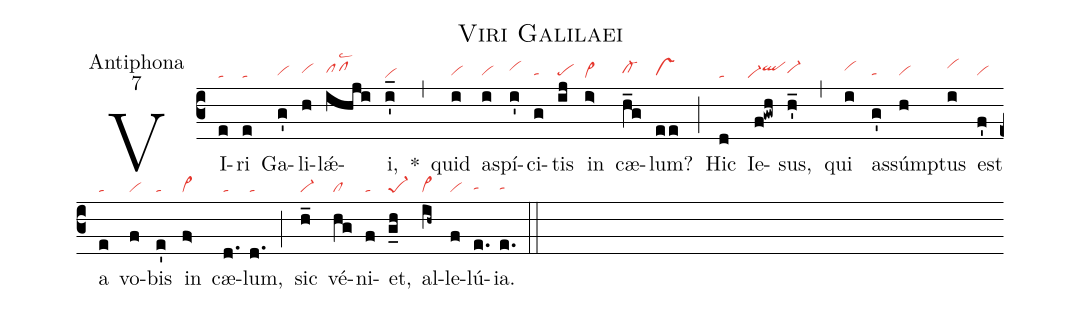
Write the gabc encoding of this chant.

name: Viri Galilaei;
office-part: Antiphona;
mode: 7;
nabc-lines: 1;
%%
(c3)
VI(e|ta)ri(e|ta) Ga(g'|vihg)li(h|vihh)lǽ(ihji|pfhhlsc2)i,(i'_|vi) *(,)
quid(i|vihg) a(i|vihg)spí(i'|vihi)ci(g|tahg)tis(ij|pehg) in(i>|vi>) cæ(h_g|cl-hh)lum?(ee|vshg) (;)
Hic(d|ta) Ie(f!gwh|``vi-qlhi)sus,(h'_|vi-hh) (,)
qui(i|vihi) as(g'|tahg)súm(h|vihg)ptus(i|vihj) est(f'|vihg) a(e|ta) vo(f|vi)bis(e'|ta) in(f>|vi>) cæ(d.|ta)lum,(d.|ta) (;)
sic(h_|vi-) vé(hg|cl)ni(f|ta)et,(g_h|pe-1) al(ih~|vi>)le(f|vi)lú(e.|tahg)ia.(e.|tahg) (::)
